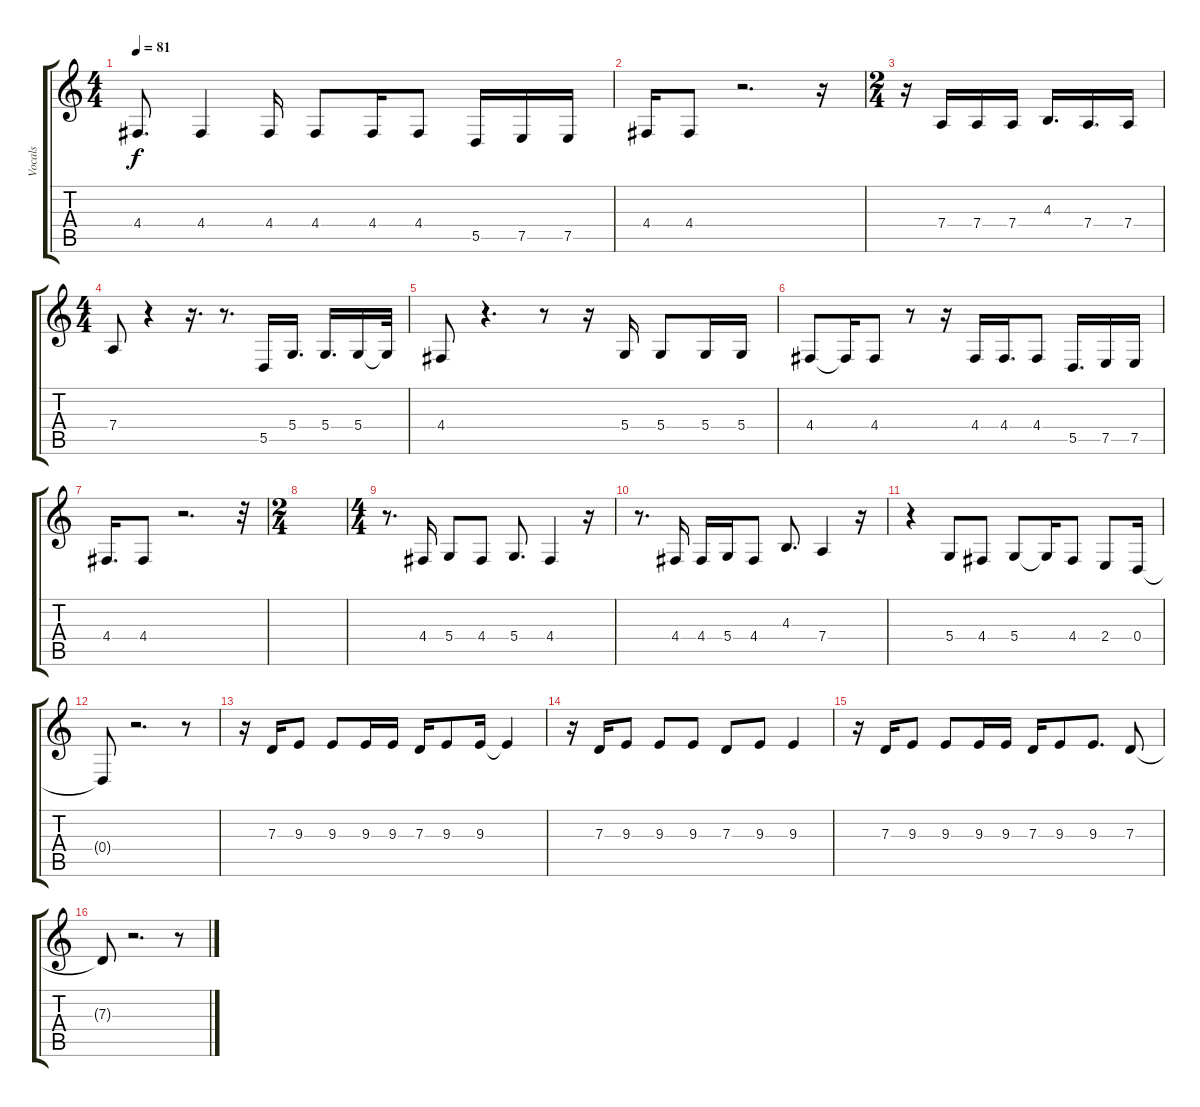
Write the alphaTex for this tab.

\track ("Vocals" "Vocals") {instrument lead2sawtooth}
\staff {score tabs}
\tuning (E4 B3 G3 D3 A2 E2) {hide}
\ts (4 4)
\tempo 81
\clef g2
\ks c
4.4.8{d dy f} 4.4.4 4.4.16 4.4.8 4.4.16 4.4.8 5.5.16 7.5.16 7.5.16 |
4.4.16 4.4.8 r.2{d} r.16 |
\ts (2 4)
r.16 7.4.16 7.4.16 7.4.16 4.3.16{d} 7.4.16{d} 7.4.16 |
\ts (4 4)
7.4.8 r.4 r.16{d} r.8{d} 5.5.16 5.4.16{d} 5.4.16{d} 5.4.16 5.4{t}.32 |
4.4.8 r.4{d} r.8 r.16 5.4.16 5.4.8 5.4.16 5.4.16 |
4.4.8 4.4{t}.16 4.4.8 r.8 r.16 4.4.16 4.4.16{d} 4.4.8 5.5.16{d} 7.5.16 7.5.16 |
4.4.16{d} 4.4.8 r.2{d} r.32 |
\ts (2 4)
|
\ts (4 4)
r.8{d} 4.4.16 5.4.8 4.4.8 5.4.8{d} 4.4.4 r.16 |
r.8{d} 4.4.16 4.4.16 5.4.16 4.4.8 4.3.8{d} 7.4.4 r.16 |
r.4 5.4.8 4.4.8 5.4.8 5.4{t}.16 4.4.8 2.4.8 0.4.16 |
0.4{t}.8 r.2{d} r.8 |
r.16 7.3.16 9.3.8 9.3.8 9.3.16 9.3.16 7.3.16 9.3.8 9.3.16 9.3{t}.4 |
r.16 7.3.16 9.3.8 9.3.8 9.3.8 7.3.8 9.3.8 9.3.4 |
r.16 7.3.16 9.3.8 9.3.8 9.3.16 9.3.16 7.3.16 9.3.8 9.3.8{d} 7.3.8 |
7.3{t}.8 r.2{d} r.8
